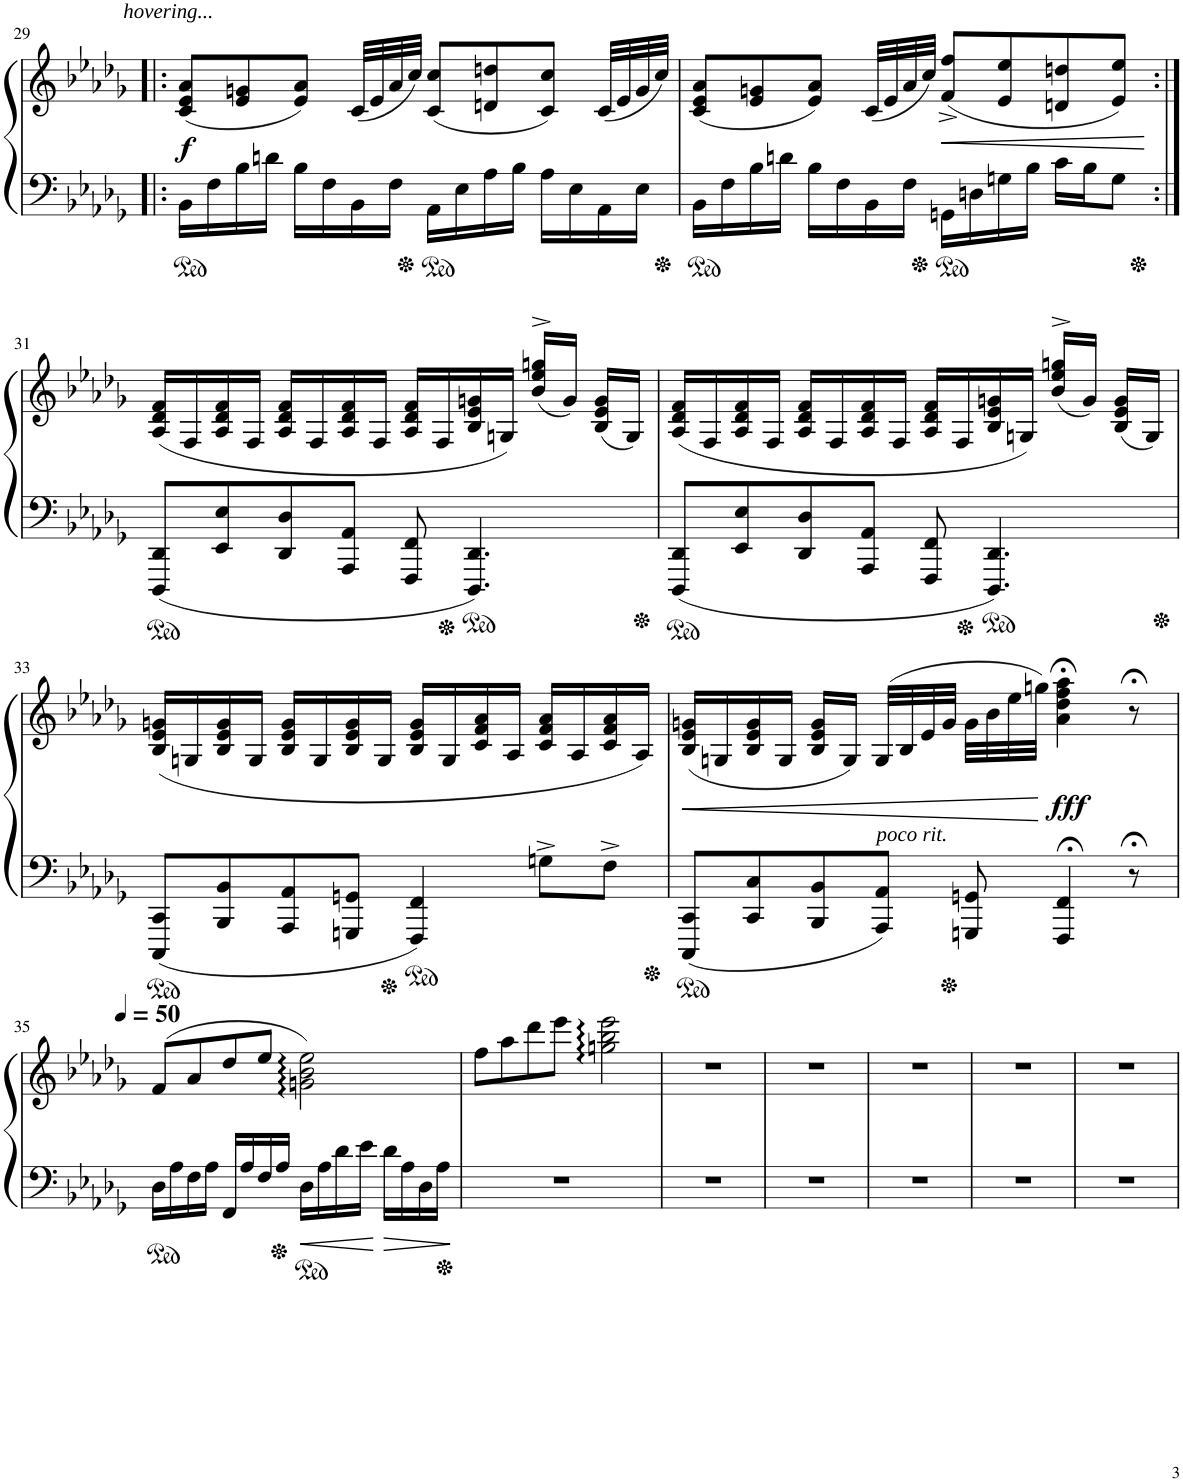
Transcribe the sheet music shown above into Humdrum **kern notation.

**kern	**kern	**dynam
*part1	*part1	*part1
*staff2	*staff1	*staff1/2
*I"Piano	*	*
*I'Pno.	*	*
!!LO:PB:g=z
*clefF4	*clefG2	*
*k[b-e-a-d-g-]	*k[b-e-a-d-g-]	*
*M4/4	*M4/4	*
*met(c)	*met(c)	*
=29!|:	=29!|:	=29!|:
!	!LO:TX:a:i:t=hovering...	!
!	!	!LO:DY:b
16BB-\LL	(8c/ 8e-/ 8a-/L	f
16F\	.	.
16B-\	8e-/ 8gn/	.
16dn\JJ	.	.
16B-\LL	8e-/ 8a-/J)	.
16F\	.	.
16BB-\	(32c/LLL	.
.	32e-/	.
16F\JJ	32a-/	.
.	32cc/JJJ)	.
16AA-\LL	(8c/ 8cc/L	.
16E-\	.	.
16A-\	8dn/ 8ddn/	.
16B-\JJ	.	.
16A-\LL	8c/ 8cc/J)	.
16E-\	.	.
16AA-\	(32c/LLL	.
.	32e-/	.
16E-\JJ	32g/	.
.	32cc/JJJ)	.
=30	=30	=30
16BB-\LL	(8c/ 8e-/ 8a-/L	.
16F\	.	.
16B-\	8e-/ 8gn/	.
16dn\JJ	.	.
16B-\LL	8e-/ 8a-/J)	.
16F\	.	.
16BB-\	(32c/LLL	.
.	32e-/	.
16F\JJ	32a-/	.
.	32cc/JJJ)	.
!	!	!LO:HP:b
16GGn\LL	(8f/^ 8ff/^L	<
16Dn\	.	.
16Gn\	8e-/ 8ee-/	.
16B-\JJ	.	.
16c\LL	8dn/ 8ddn/	.
16B-\J	.	.
8G\J	8e-/ 8ee-/J)	.
.	.	[
!!LO:LB:g=z
=31:|!	=31:|!	=31:|!
8DDD-/ 8DD-/L	(16A-/ 16d-/ 16f/LL	.
.	16F/	.
8EE-/ 8E-/	16A-/ 16d-/ 16f/	.
.	16F/JJ	.
8DD-/ 8D-/	16A-/ 16d-/ 16f/LL	.
.	16F/	.
8AAA-/ 8AA-/J	16A-/ 16d-/ 16f/	.
.	16F/JJ	.
8FFF/ 8FF/	16A-/ 16d-/ 16f/LL	.
.	16F/	.
4.DDD-/ 4.DD-/	16B-/ 16e-/ 16gn/	.
.	16Gn/JJ)	.
.	(16b-/^> 16ee-/^> 16ggn/^>LL	.
.	16g/JJ)	.
.	(16B-/ 16e-/ 16g/LL	.
.	16G/JJ)	.
=32	=32	=32
8DDD-/ 8DD-/L	(16A-/ 16d-/ 16f/LL	.
.	16F/	.
8EE-/ 8E-/	16A-/ 16d-/ 16f/	.
.	16F/JJ	.
8DD-/ 8D-/	16A-/ 16d-/ 16f/LL	.
.	16F/	.
8AAA-/ 8AA-/J	16A-/ 16d-/ 16f/	.
.	16F/JJ	.
8FFF/ 8FF/	16A-/ 16d-/ 16f/LL	.
.	16F/	.
4.DDD-/ 4.DD-/	16B-/ 16e-/ 16gn/	.
.	16Gn/JJ)	.
.	(16b-/^> 16ee-/^> 16ggn/^>LL	.
.	16g/JJ)	.
.	(16B-/ 16e-/ 16g/LL	.
.	16G/JJ)	.
!!LO:LB:g=z
=33	=33	=33
8CCC/ 8CC/L	(16B-/ 16e-/ 16gn/LL	.
.	16Gn/	.
8BBB-/ 8BB-/	16B-/ 16e-/ 16g/	.
.	16G/JJ	.
8AAA-/ 8AA-/	16B-/ 16e-/ 16g/LL	.
.	16G/	.
8GGGn/ 8GGn/J	16B-/ 16e-/ 16g/	.
.	16G/JJ	.
4FFF/ 4FF/	16B-/ 16e-/ 16g/LL	.
.	16G/	.
.	16c/ 16f/ 16a-/	.
.	16A-/JJ	.
8Gn^\L	16c/ 16f/ 16a-/LL	.
.	16A-/	.
8F^\J	16c/ 16f/ 16a-/	.
.	16A-/JJ)	.
=34	=34	=34
!	!	!LO:HP:b
8CCC/ 8CC/L	(16B-/ 16e-/ 16gn/LL	<
.	16Gn/	.
8CC/ 8C/	16B-/ 16e-/ 16g/	.
.	16G/JJ	.
8BBB-/ 8BB-/	16B-/ 16e-/ 16g/LL	.
.	16G/JJ)	.
!	!LO:TX:b:i:t=poco rit.	!
8AAA-/ 8AA-/J	(32G/LLL	.
.	32B-/	.
.	32e-/	.
.	32g/JJJ	.
8GGGn/ 8GGn/	32g\LLL	.
.	32b-\	.
.	32ee-\	.
.	32ggn\JJJ)	.
!	!	!LO:DY:n=1:b
4FFF/;< 4FF/;<	4a-\;< 4dd-\;< 4ff\;< 4aa-\;<	[ fff
8r;<	8r;<	.
!!LO:LB:g=z
=35	=35	=35
*	*MM50	*
16D-\LL	(8f/L	.
16A-\	.	.
16F\	8a-/	.
16A-\JJ	.	.
16FF/LL	8dd-/	.
16A-/	.	.
16F/	8ee-/J	.
16A-/JJ	.	.
16D-\LL	2gn\ 2b-\ 2ee-\)	.
16A-\	.	.
16d-\	.	.
16e-\JJ	.	.
16d-\LL	.	.
16A-\	.	.
16D-\	.	.
16A-\JJ	.	.
=36	=36	=36
1r	8ff\L	.
.	8aa-\	.
.	8ddd-\	.
.	8eee-\J	.
.	2ggn\ 2bb-\ 2eee-\	.
=37	=37	=37
1r	1r	.
=38	=38	=38
1r	1r	.
=39	=39	=39
1r	1r	.
=40	=40	=40
1r	1r	.
=41	=41	=41
1r	1r	.
=	=	=
*-	*-	*-
